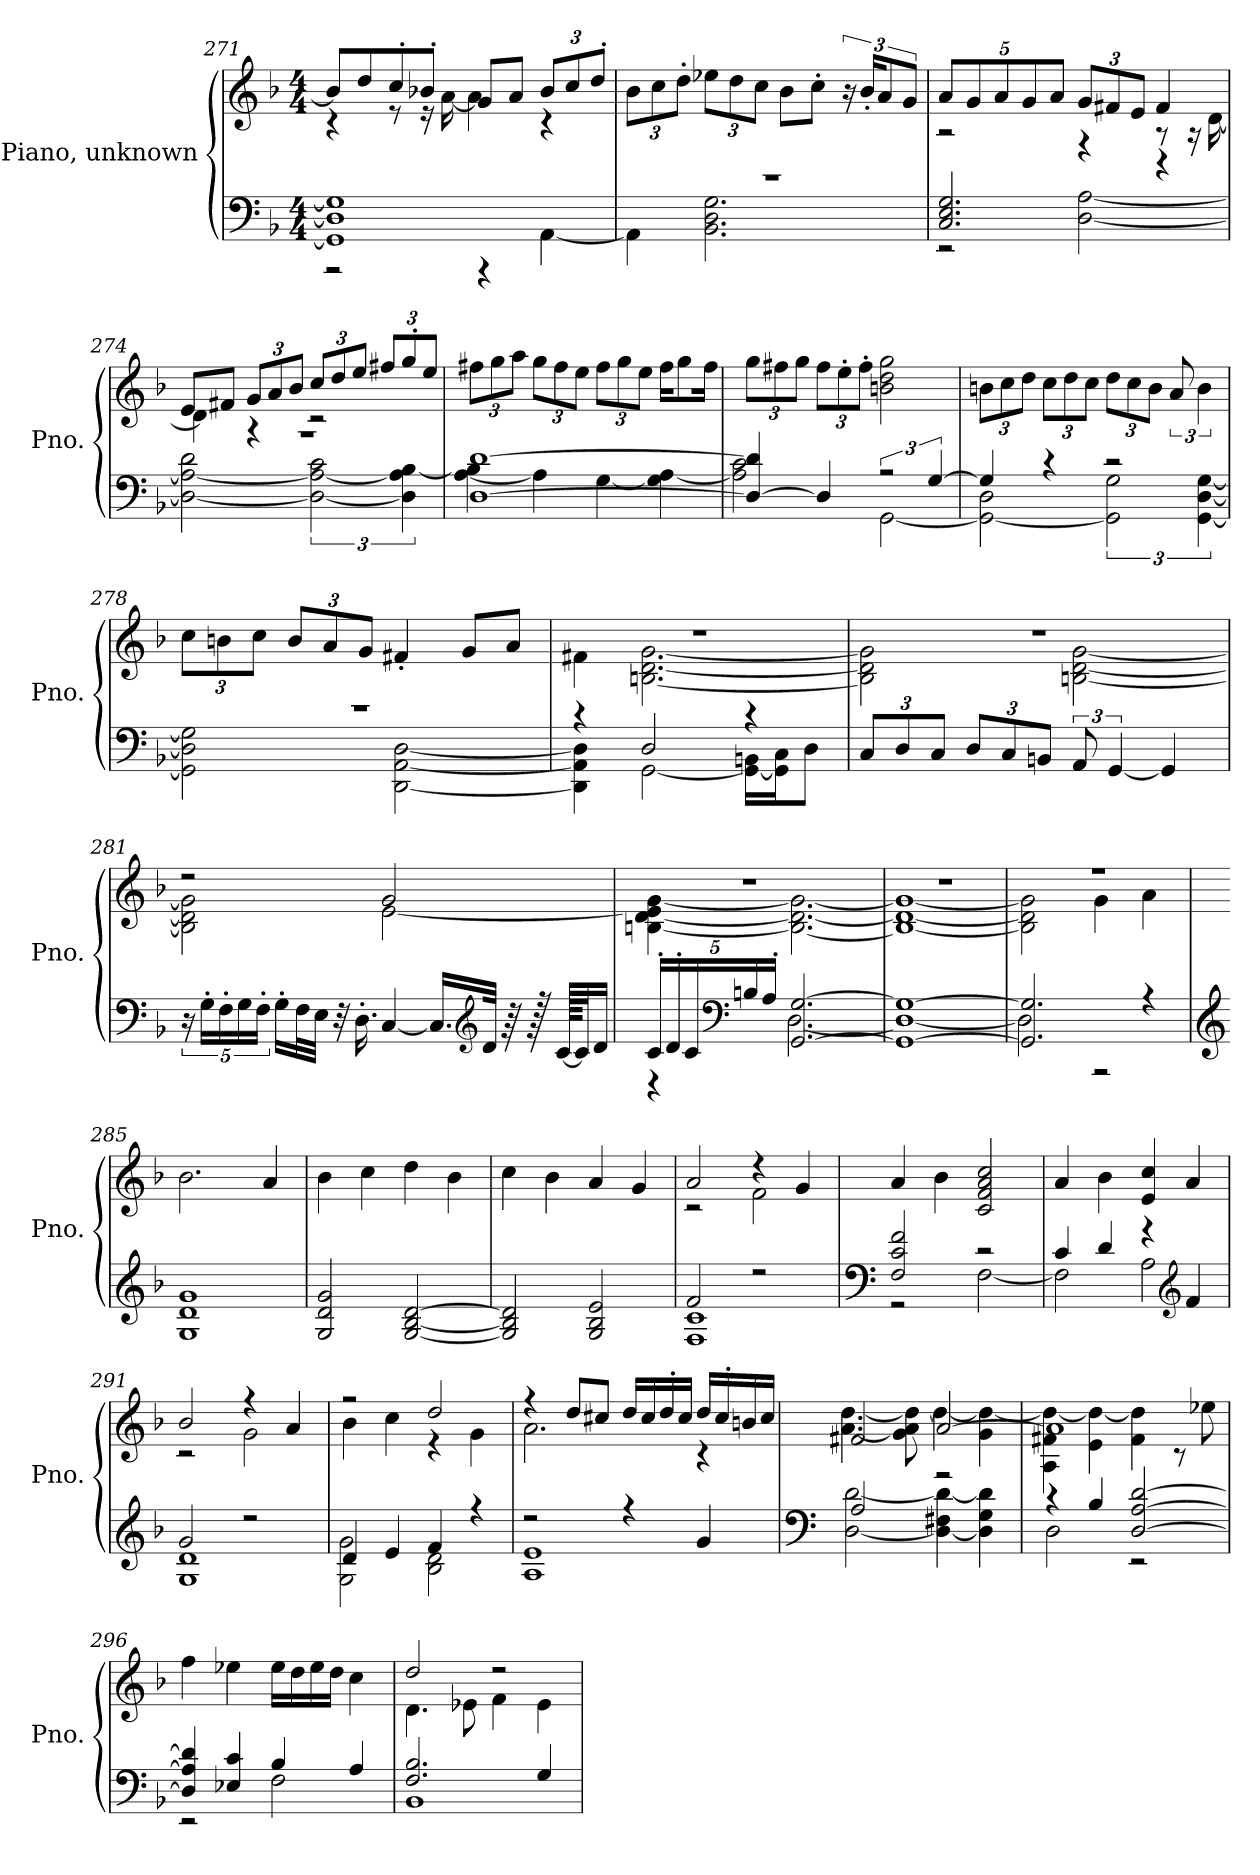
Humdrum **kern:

**kern	**kern
*part1	*part1
*staff2	*staff1
*I"Piano, unknown	*
*I'Pno.	*
*clefF4	*clefG2
*k[b-]	*k[b-]
*M4/4	*M4/4
=271	=271
*^	*^
1GG] 1D] 1G]	2r	8b/L]	4r
.	.	8dd/	.
.	.	8cc'/	8r
.	.	8b-X'/J	16r
.	.	.	[16a\
.	4r	8g/L	4a\]
.	.	8a/J	.
*	*	*Xbrackettup	*
.	[4AA\	12b-/L	4r
.	.	12cc/	.
.	.	12dd'/J	.
*	*	*v	*v
!!LO:LB:g=z
=272	=272	=272
1r	4AA\]	12b-\L
.	.	12cc\
.	.	12dd'\J
.	2.BB-\ 2.D\ 2.G\	12ee-X\L
.	.	12dd\
.	.	12cc\J
.	.	8b-\L
.	.	8cc'\J
*	*	*brackettup
.	.	24r
.	.	24b-'/KL
.	.	12a/
.	.	12g/J
=273	=273	=273
*	*	*Xbrackettup
*	*	*^
2.C/ 2.E/ 2.G/	2r	10a/L	2r
.	.	10g/	.
.	.	10a/	.
.	.	10g/	.
.	.	10a/J	.
.	[2D\ [2A\	12g/L	4r
.	.	12f#X/	.
.	.	12e/J	.
4r	.	4f#/	8r
.	.	.	16r
.	.	.	[16d\
=274	=274	=274	=274
1r	2D\_ 2A\_ 2d\	8e/L	4d\]
.	.	8f#X/J	.
.	.	12g/L	4r
.	.	12a/	.
.	.	12b-/J	.
.	3D\_ 3A\_ 3c\	12cc/L	2r
.	.	12dd/	.
.	.	12ee/J	.
.	.	12ff#X/L	.
.	6D\] 6A\] [6B-\	12gg'/	.
.	.	12ee/J	.
*	*	*v	*v
!!LO:LB:g=z
=275	=275	=275
[1D [1d	[4A\ 4B-\]	12ff#X\L
.	.	12gg\
.	.	12aa\J
.	4A\]	12gg\L
.	.	12ff#\
.	.	12ee\J
.	[4G\	12ff#\L
.	.	12gg\
.	.	12ee\J
.	4G\] [4A\	16ff#\KL
.	.	8gg\
.	.	16ff#\Jk
=276	=276	=276
4D/_ 4d/]	2A\] 2c\	12gg\L
.	.	12ff#X\
.	.	12gg\J
4D/]	.	12ff#\L
.	.	12ee'\
.	.	12ff#'\J
3r	[2GG\	2bn\ 2dd\ 2gg\
[6G/	.	.
=277	=277	=277
4G/]	2GG\_ 2D\	12bn\L
.	.	12cc\
.	.	12dd\J
4r	.	12cc\L
.	.	12dd\
.	.	12cc\J
2r	3GG\] 3G\	12dd\L
.	.	12cc\
.	.	12b\J
*	*	*brackettup
.	.	12a/
.	[6GG\ [6D\ [6G\	6b\
=278	=278	=278
*	*	*Xbrackettup
1r	2GG\] 2D\] 2G\]	12cc\L
.	.	12bn\
.	.	12cc\J
.	.	12b/L
.	.	12a/
.	.	12g/J
.	[2DD\ [2AA\ [2D\	4f#X'/
.	.	8g/L
.	.	8a/J
!!LO:LB:g=z
=279	=279	=279
*	*	*^
4r	4DD\] 4AA\] 4D\]	1r	4f#X\
2D/	[2GG\	.	[2.Bn\ [2.d\ [2.g\
4r	16GG\_ 16BBn\LL	.	.
.	16GG\] 16C\J	.	.
.	8D\J	.	.
*v	*v	*	*
=280	=280	=280
*Xbrackettup	*	*
12C/L	1r	2B\] 2d\] 2g\]
12D/	.	.
12C/J	.	.
12D/L	.	.
12C/	.	.
12BBn/J	.	.
*brackettup	*	*
12AA/	.	[2Bn\ [2d\ [2g\
[6GG/	.	.
4GG/]	.	.
=281	=281	=281
20r	2r	2B\] 2d\] 2g\]
20G'\LL	.	.
20F'\	.	.
20G\	.	.
20F'\JJ	.	.
16G'\LL	.	.
32F\L	.	.
32E\JJJ	.	.
32r	.	.
16.D'\	.	.
[4C/	2g/	[2e\
16.C/LL]	.	.
*clefG2	*	*
32d/JJk	.	.
64r	.	.
128r	.	.
[128c/KKLLL	.	.
32c/J]	.	.
16d/JJ	.	.
!!LO:LB:g=z	!!
=282	=282	=282
*Xbrackettup	*	*
*^	*	*
20c'/LL	4r	1r	[4Bn\ [4d\ 4e\] [4g\
20d'/	.	.	.
20c/	.	.	.
*clefF4	*	*	*
20Bn/	.	.	.
20A'/JJ	.	.	.
[2.GG/ [2.G/	[2.D\	.	2.B\_ 2.d\_ 2.g\_
=283	=283	=283	=283
1GG_ 1G_	1D_	1r	1B_ 1d_ 1g_
=284	=284	=284	=284
2.GG/] 2.G/]	2D\]	1r	2B\] 2d\] 2g\]
.	2r	.	4g\
4r	.	.	4a\
*v	*v	*	*
*	*v	*v
=285	=285
*clefG2	*
1G 1d 1g	2.b-\
.	4a/
=286	=286
2G/ 2d/ 2g/	4b-\
.	4cc\
[2G/ [2B-/ [2d/	4dd\
.	4b-\
=287	=287
2G/] 2B-/] 2d/]	4cc\
.	4b-\
2G/ 2B-/ 2e/	4a/
.	4g/
=288	=288
*^	*^
2f/	1F 1c	2a/	2r
2r	.	4r	2f\
.	.	4g/	.
*	*	*v	*v
=289	=289	=289
*clefF4	*	*
2F/ 2c/ 2f/	2r	4a/
.	.	4b-\
2r	[2F\	2c/ 2f/ 2a/ 2cc/
!!LO:PB:g=z
=290	=290	=290
4c/	2F\]	4a/
4d/	.	4b-\
4r	2A\	4e/ 4cc/
*clefG2	*	*
4f/	.	4a/
=291	=291	=291
*	*	*^
2g/	1G 1d	2b-/	2r
2r	.	4r	2g\
.	.	4a/	.
=292	=292	=292	=292
4d/	2G\ 2g\	2r	4b-\
4e/	.	.	4cc\
4f/	2B-\ 2d\	2dd/	4r
4r	.	.	4g\
=293	=293	=293	=293
2r	1A 1e	4r	2.a\
.	.	8dd/L	.
.	.	8cc#X/J	.
4r	.	16dd/LL	.
.	.	16cc#/	.
.	.	16dd'/	.
.	.	16cc#/JJ	.
4g/	.	16dd/LL	4r
.	.	16cc#'/	.
.	.	16bn/	.
.	.	16cc#/JJ	.
=294	=294	=294	=294
*clefF4	*	*	*
2A/	[2D\ [2d\	2f#X/	[4.a\ [4.dd\
.	.	.	8g\ 8a\] 8dd\_
2r	4D\_ 4F#X\ 4d\_	[2a/	4dd\_
.	4D\] 4G\ 4d\]	.	4g\ 4dd\_
!!LO:LB:g=z	!!
=295	=295	=295	=295
4r	2D\	1a]	4A\ 4f#X\ 4dd\_
4B-/	.	.	4e\ 4dd\_
[2D/ [2A/ [2d/	2r	.	4f#\ 4dd\]
.	.	.	8r
.	.	.	8ee-X\
*	*	*v	*v
=296	=296	=296
4D/] 4A/] 4d/]	2r	4ff\
4E-X/ 4c/	.	4ee-X\
4B-/	2F\	16ee-\LL
.	.	16dd\
.	.	16ee-\
.	.	16dd\JJ
4A/	.	4cc\
=297	=297	=297
*	*	*^
2.F/ 2.B-/	1BB-	2dd/	4.d\
.	.	.	8e-X\
.	.	2r	4f\
4G/	.	.	4e-\
*v	*v	*	*
*	*v	*v
=	=
*-	*-
